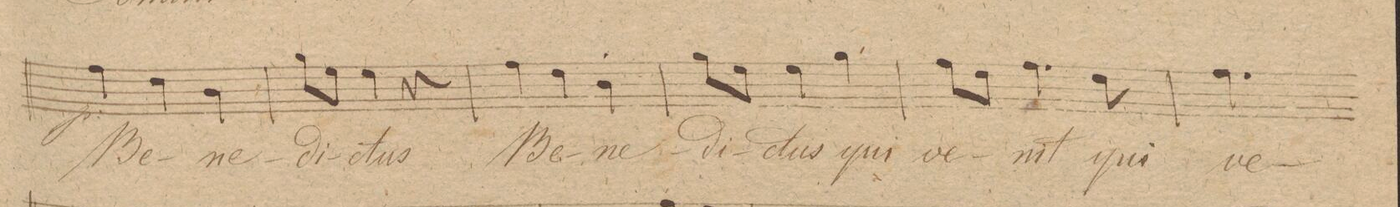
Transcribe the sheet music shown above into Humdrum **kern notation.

**kern	**dynam	**text
*I"Tenore	*	*
*clefC4	*	*
*k[f#c#]	*	*
*M3/4	*	*
4e\	p	Be-
4c#\	.	.
4A\	.	-ne-
=35	=35	=35
8f#\L	.	-di-
8d\J	.	.
4d\	.	-ctus
4r	.	.
=36	=36	=36
4e\	.	Be-
4c#\	.	.
4A\	.	-ne-
=37	=37	=37
8f#\L	.	-di-
8d\J	.	.
4d\	.	-ctus
4f#\	.	qui
=38	=38	=38
8e\L	.	ve-
8c#\J	.	.
4.e\	.	-nit
8c#\	.	qui
=39	=39	=39
4.e\	.	ve-
*-	*-	*-
